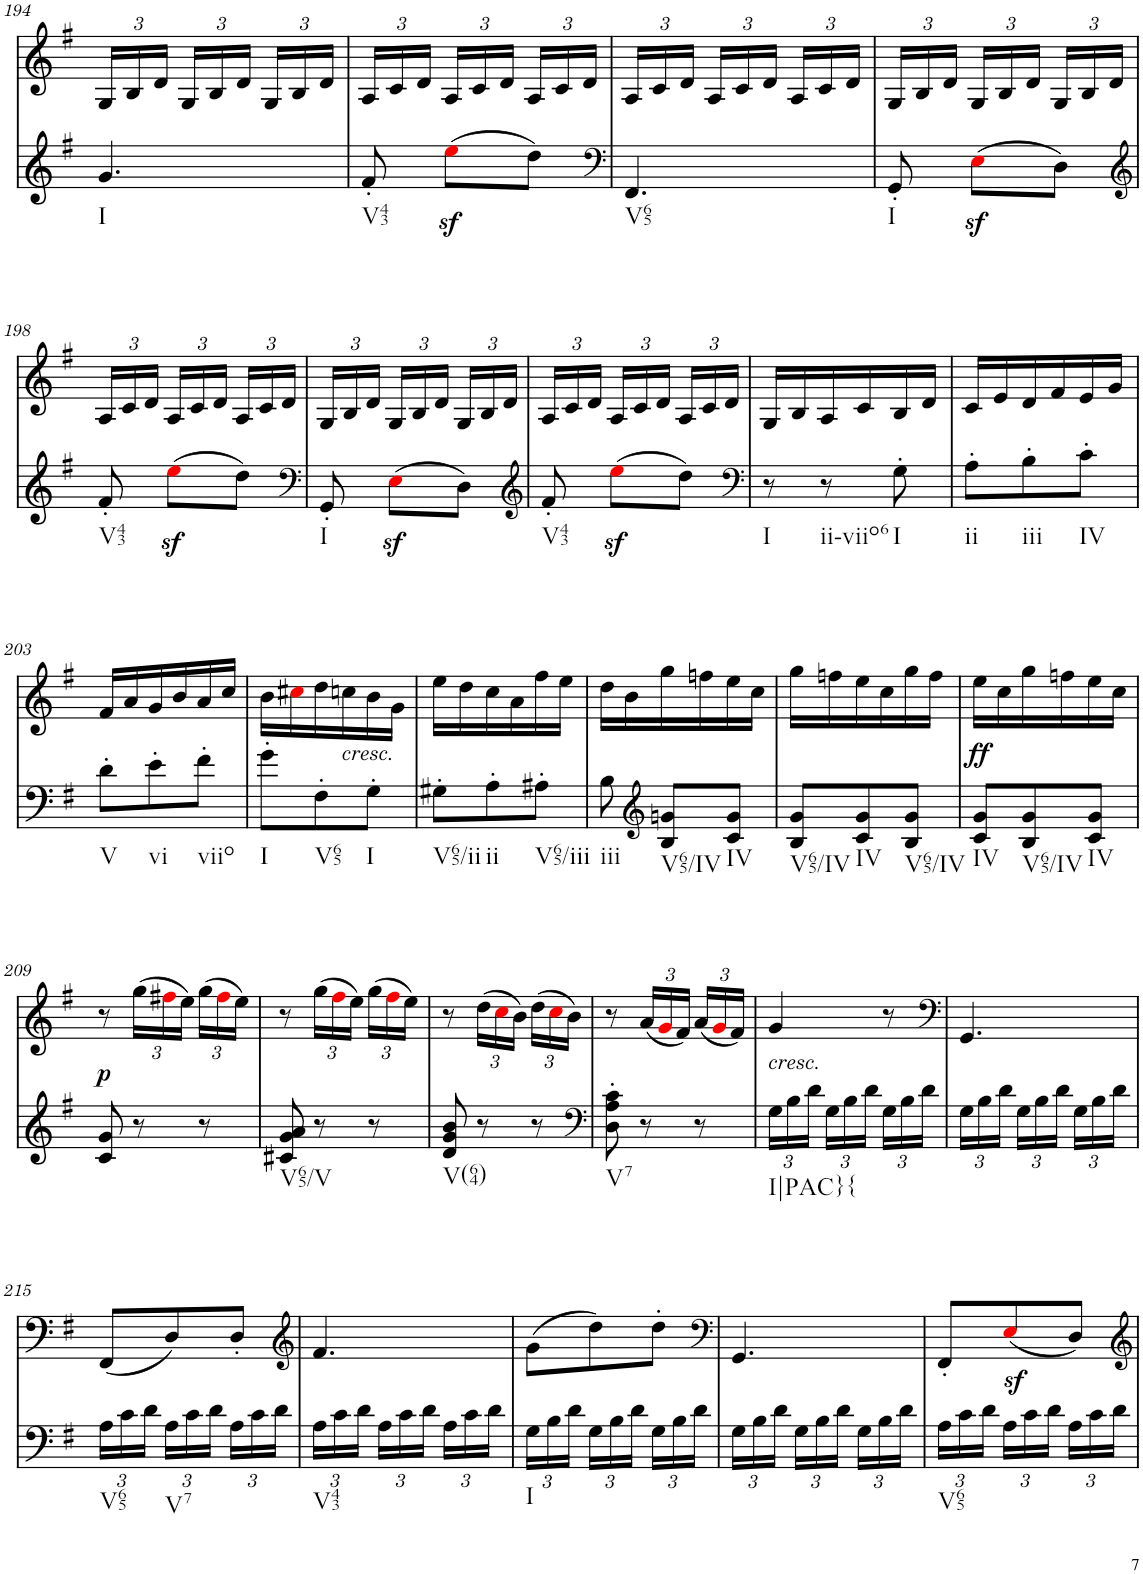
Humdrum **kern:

**kern	**kern	**text	**dynam
*part2	*part1	*part1	*part1
*staff2	*staff1	*staff1	*staff1
*I"piano	*I"piano	*	*
*I'Pno	*I'Pno	*	*
!!LO:PB:g=z
*clefG2	*clefG2	*	*
*k[f#]	*k[f#]	*	*
*G:	*G:	*	*
*M3/8	*M3/8	*	*
*	*Xbrackettup	*	*
=194	=194	=194	=194
!LO:TX:b:t=I	!	!	!
4.g/	24G/LL	.	.
.	24B/	.	.
.	24d/JJ	.	.
.	24G/LL	.	.
.	24B/	.	.
.	24d/JJ	.	.
.	24G/LL	.	.
.	24B/	.	.
.	24d/JJ	.	.
=195	=195	=195	=195
!LO:TX:b:t=V43	!	!	!
8f#'/	24A/LL	.	.
.	24c/	.	.
.	24d/JJ	.	.
(8eez<i\L	24A/LL	.	.
.	24c/	.	.
.	24d/JJ	.	.
8dd\J)	24A/LL	.	.
.	24c/	.	.
.	24d/JJ	.	.
=196	=196	=196	=196
*clefF4	*	*	*
!LO:TX:b:t=V65	!	!	!
4.FF#/	24A/LL	.	.
.	24c/	.	.
.	24d/JJ	.	.
.	24A/LL	.	.
.	24c/	.	.
.	24d/JJ	.	.
.	24A/LL	.	.
.	24c/	.	.
.	24d/JJ	.	.
=197	=197	=197	=197
!LO:TX:b:t=I	!	!	!
8GG'/	24G/LL	.	.
.	24B/	.	.
.	24d/JJ	.	.
(8Ez<i\L	24G/LL	.	.
.	24B/	.	.
.	24d/JJ	.	.
8D\J)	24G/LL	.	.
.	24B/	.	.
.	24d/JJ	.	.
!!LO:LB:g=z
=198	=198	=198	=198
*clefG2	*	*	*
!LO:TX:b:t=V43	!	!	!
8f#'/	24A/LL	.	.
.	24c/	.	.
.	24d/JJ	.	.
(8eez<i\L	24A/LL	.	.
.	24c/	.	.
.	24d/JJ	.	.
8dd\J)	24A/LL	.	.
.	24c/	.	.
.	24d/JJ	.	.
=199	=199	=199	=199
*clefF4	*	*	*
!LO:TX:b:t=I	!	!	!
8GG'/	24G/LL	.	.
.	24B/	.	.
.	24d/JJ	.	.
(8Ez<i\L	24G/LL	.	.
.	24B/	.	.
.	24d/JJ	.	.
8D\J)	24G/LL	.	.
.	24B/	.	.
.	24d/JJ	.	.
=200	=200	=200	=200
*clefG2	*	*	*
!LO:TX:b:t=V43	!	!	!
8f#'/	24A/LL	.	.
.	24c/	.	.
.	24d/JJ	.	.
(8eez<i\L	24A/LL	.	.
.	24c/	.	.
.	24d/JJ	.	.
8dd\J)	24A/LL	.	.
.	24c/	.	.
.	24d/JJ	.	.
=201	=201	=201	=201
*clefF4	*	*	*
!LO:TX:b:t=I	!	!	!
8r	16G/LL	.	.
.	16B/	.	.
!LO:TX:b:t=ii-viio6	!	!	!
8r	16A/	.	.
.	16c/	.	.
!LO:TX:b:t=I	!	!	!
8G'\	16B/	.	.
.	16d/JJ	.	.
=202	=202	=202	=202
!LO:TX:b:t=ii	!	!	!
8A'\L	16c/LL	.	.
.	16e/	.	.
!LO:TX:b:t=iii	!	!	!
8B'\	16d/	.	.
.	16f#/	.	.
!LO:TX:b:t=IV	!	!	!
8c'\J	16e/	.	.
.	16g/JJ	.	.
!!LO:LB:g=z
=203	=203	=203	=203
!LO:TX:b:t=V	!	!	!
8d'\L	16f#/LL	.	.
.	16a/	.	.
!LO:TX:b:t=vi	!	!	!
8e'\	16g/	.	.
.	16b/	.	.
!LO:TX:b:t=viio	!	!	!
8f#'\J	16a/	.	.
.	16cc/JJ	.	.
=204	=204	=204	=204
!LO:TX:b:t=I	!	!	!
8g'\L	16b\LL	.	.
!	!	!LO:LY:b	!
.	16cc#Xi\	<	.
!LO:TX:b:t=V65	!	!	!
8F#'\	16dd\	.	.
!	!LO:TX:b:i:t=cresc.	!	!
.	16ccn\	.	.
!LO:TX:b:t=I	!	!	!
8G'\J	16b\	.	.
.	16g\JJ	.	.
=205	=205	=205	=205
!LO:TX:b:t=V65/ii	!	!	!
8G#X'\L	16ee\LL	.	.
.	16dd\	.	.
!LO:TX:b:t=ii	!	!	!
8A'\	16cc\	.	.
.	16a\	.	.
!LO:TX:b:t=V65/iii	!	!	!
8A#X'\J	16ff#\	.	.
.	16ee\JJ	.	.
=206	=206	=206	=206
!LO:TX:b:t=iii	!	!	!
8B\	16dd\LL	.	.
.	16b\	.	.
*clefG2	*	*	*
!LO:TX:b:t=V65/IV	!	!	!
8B/ 8gn/L	16gg\	.	.
.	16ffn\	.	.
!LO:TX:b:t=IV	!	!	!
8c/ 8g/J	16ee\	.	.
.	16cc\JJ	.	.
=207	=207	=207	=207
!LO:TX:b:t=V65/IV	!	!	!
8B/ 8g/L	16gg\LL	.	.
.	16ffn\	.	.
!LO:TX:b:t=IV	!	!	!
8c/ 8g/	16ee\	.	.
.	16cc\	.	.
!LO:TX:b:t=V65/IV	!	!	!
8B/ 8g/J	16gg\	.	.
.	16ff\JJ	.	.
=208	=208	=208	=208
!LO:TX:b:t=IV	!	!	!
!	!	!LO:LY:b	!LO:DY:b
8c/ 8g/L	16ee\LL	ff	ff
.	16cc\	.	.
!LO:TX:b:t=V65/IV	!	!	!
8B/ 8g/	16gg\	.	.
.	16ffn\	.	.
!LO:TX:b:t=IV	!	!	!
8c/ 8g/J	16ee\	.	.
.	16cc\JJ	.	.
!!LO:LB:g=z
=209	=209	=209	=209
!	!	!LO:LY:b	!LO:DY:b
8c/ 8g/	8r	p	p
8r	(24gg\LL	.	.
.	24ff#Xi\	.	.
.	24ee\JJ)	.	.
8r	(24gg\LL	.	.
.	24ff#i\	.	.
.	24ee\JJ)	.	.
=210	=210	=210	=210
!LO:TX:b:t=V65/V	!	!	!
8c#X/ 8g/ 8a/	8r	.	.
8r	(24gg\LL	.	.
.	24ff#i\	.	.
.	24ee\JJ)	.	.
8r	(24gg\LL	.	.
.	24ff#i\	.	.
.	24ee\JJ)	.	.
=211	=211	=211	=211
!LO:TX:b:t=V(64)	!	!	!
8d/ 8g/ 8b/	8r	.	.
8r	(24dd\LL	.	.
.	24cci\	.	.
.	24b\JJ)	.	.
8r	(24dd\LL	.	.
.	24cci\	.	.
.	24b\JJ)	.	.
=212	=212	=212	=212
*clefF4	*	*	*
!LO:TX:b:t=V7	!	!	!
8D\' 8A\' 8c\'	8r	.	.
8r	(24a/LL	.	.
.	24gi/	.	.
.	24f#/JJ)	.	.
8r	(24a/LL	.	.
.	24gi/	.	.
.	24f#/JJ)	.	.
=213	=213	=213	=213
*Xbrackettup	*	*	*
!	!LO:TX:b:i:t=cresc.	!	!
!LO:TX:b:t=I|PAC}{	!	!	!
24G\LL	4g/	.	.
24B\	.	.	.
24d\JJ	.	.	.
24G\LL	.	.	.
24B\	.	.	.
24d\JJ	.	.	.
24G\LL	8r	.	.
24B\	.	.	.
24d\JJ	.	.	.
=214	=214	=214	=214
*	*clefF4	*	*
24G\LL	4.GG/	.	.
24B\	.	.	.
24d\JJ	.	.	.
24G\LL	.	.	.
24B\	.	.	.
24d\JJ	.	.	.
24G\LL	.	.	.
24B\	.	.	.
24d\JJ	.	.	.
!!LO:LB:g=z
=215	=215	=215	=215
!LO:TX:b:t=V65	!	!	!
24A\LL	(8FF#/L	.	.
24c\	.	.	.
24d\JJ	.	.	.
!LO:TX:b:t=V7	!	!	!
24A\LL	8D/)	.	.
24c\	.	.	.
24d\JJ	.	.	.
24A\LL	8D'/J	.	.
24c\	.	.	.
24d\JJ	.	.	.
=216	=216	=216	=216
*	*clefG2	*	*
!LO:TX:b:t=V43	!	!	!
24A\LL	4.f#/	.	.
24c\	.	.	.
24d\JJ	.	.	.
24A\LL	.	.	.
24c\	.	.	.
24d\JJ	.	.	.
24A\LL	.	.	.
24c\	.	.	.
24d\JJ	.	.	.
=217	=217	=217	=217
!LO:TX:b:t=I	!	!	!
24G\LL	(8g\L	.	.
24B\	.	.	.
24d\JJ	.	.	.
24G\LL	8dd\)	.	.
24B\	.	.	.
24d\JJ	.	.	.
24G\LL	8dd'\J	.	.
24B\	.	.	.
24d\JJ	.	.	.
=218	=218	=218	=218
*	*clefF4	*	*
24G\LL	4.GG/	.	.
24B\	.	.	.
24d\JJ	.	.	.
24G\LL	.	.	.
24B\	.	.	.
24d\JJ	.	.	.
24G\LL	.	.	.
24B\	.	.	.
24d\JJ	.	.	.
=219	=219	=219	=219
!LO:TX:b:t=V65	!	!	!
24A\LL	8FF#'/L	.	.
24c\	.	.	.
24d\JJ	.	.	.
24A\LL	(8Ez<i/	.	.
24c\	.	.	.
24d\JJ	.	.	.
24A\LL	8D/J)	.	.
24c\	.	.	.
24d\JJ	.	.	.
=	=	=	=
*-	*-	*-	*-
